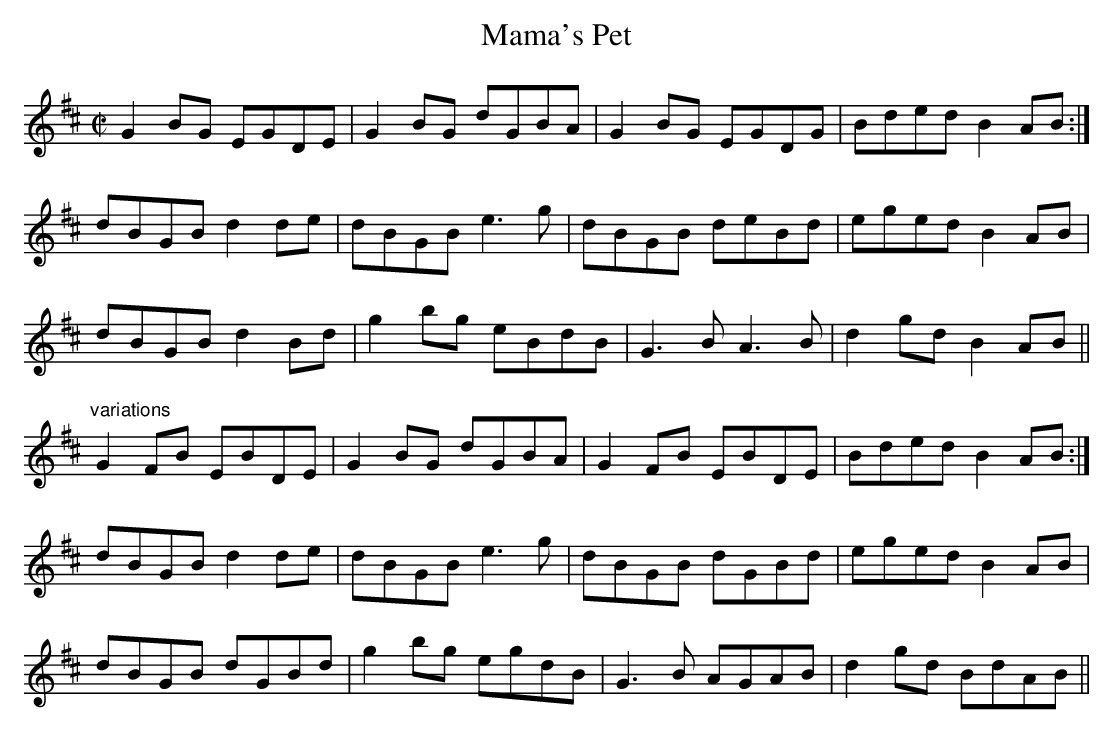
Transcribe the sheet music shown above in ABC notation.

X:1
T:Mama's Pet
M:C|
K:D
G2BG EGDE|G2BG dGBA|G2BG EGDG|Bded B2AB:|
dBGB d2de|dBGB e3g|dBGB deBd|eged B2AB|
dBGB d2Bd|g2bg eBdB|G3B A3B|d2gd B2AB||
"variations"
G2FB EBDE|G2BG dGBA|G2FB EBDE|Bded B2AB:|
dBGB d2de|dBGB e3g|dBGB dGBd|eged B2AB|
dBGB dGBd|g2bg egdB|G3B AGAB|d2gd BdAB||
